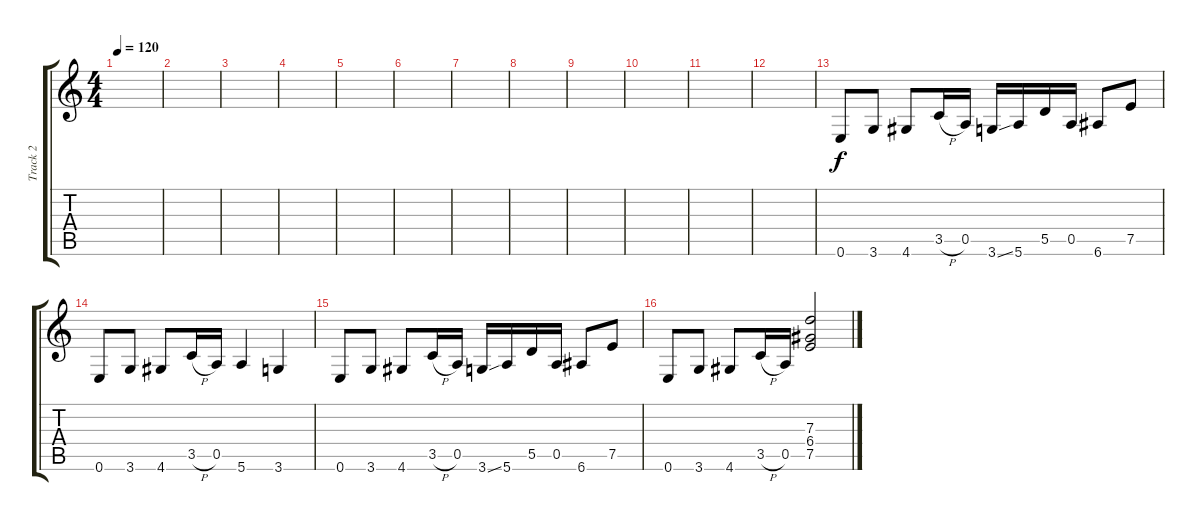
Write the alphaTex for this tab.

\track ("Track 2" "Track 2") {instrument distortionguitar}
\staff {score tabs}
\tuning (E4 B3 G3 D3 A2 E2) {hide}
\ts (4 4)
\tempo 120
\clef g2
\ks c
|
|
|
|
|
|
|
|
|
|
|
|
0.6.8 3.6.8 4.6.8 3.5{h}.16 0.5.16 3.6{ss}.16 5.6.16 5.5.16 0.5.16 6.6.8 7.5.8 |
0.6.8 3.6.8 4.6.8 3.5{h}.16 0.5.16 5.6.4 3.6.4 |
0.6.8 3.6.8 4.6.8 3.5{h}.16 0.5.16 3.6{ss}.16 5.6.16 5.5.16 0.5.16 6.6.8 7.5.8 |
0.6.8 3.6.8 4.6.8 3.5{h}.16 0.5.16 (7.3 6.4 7.5).2
